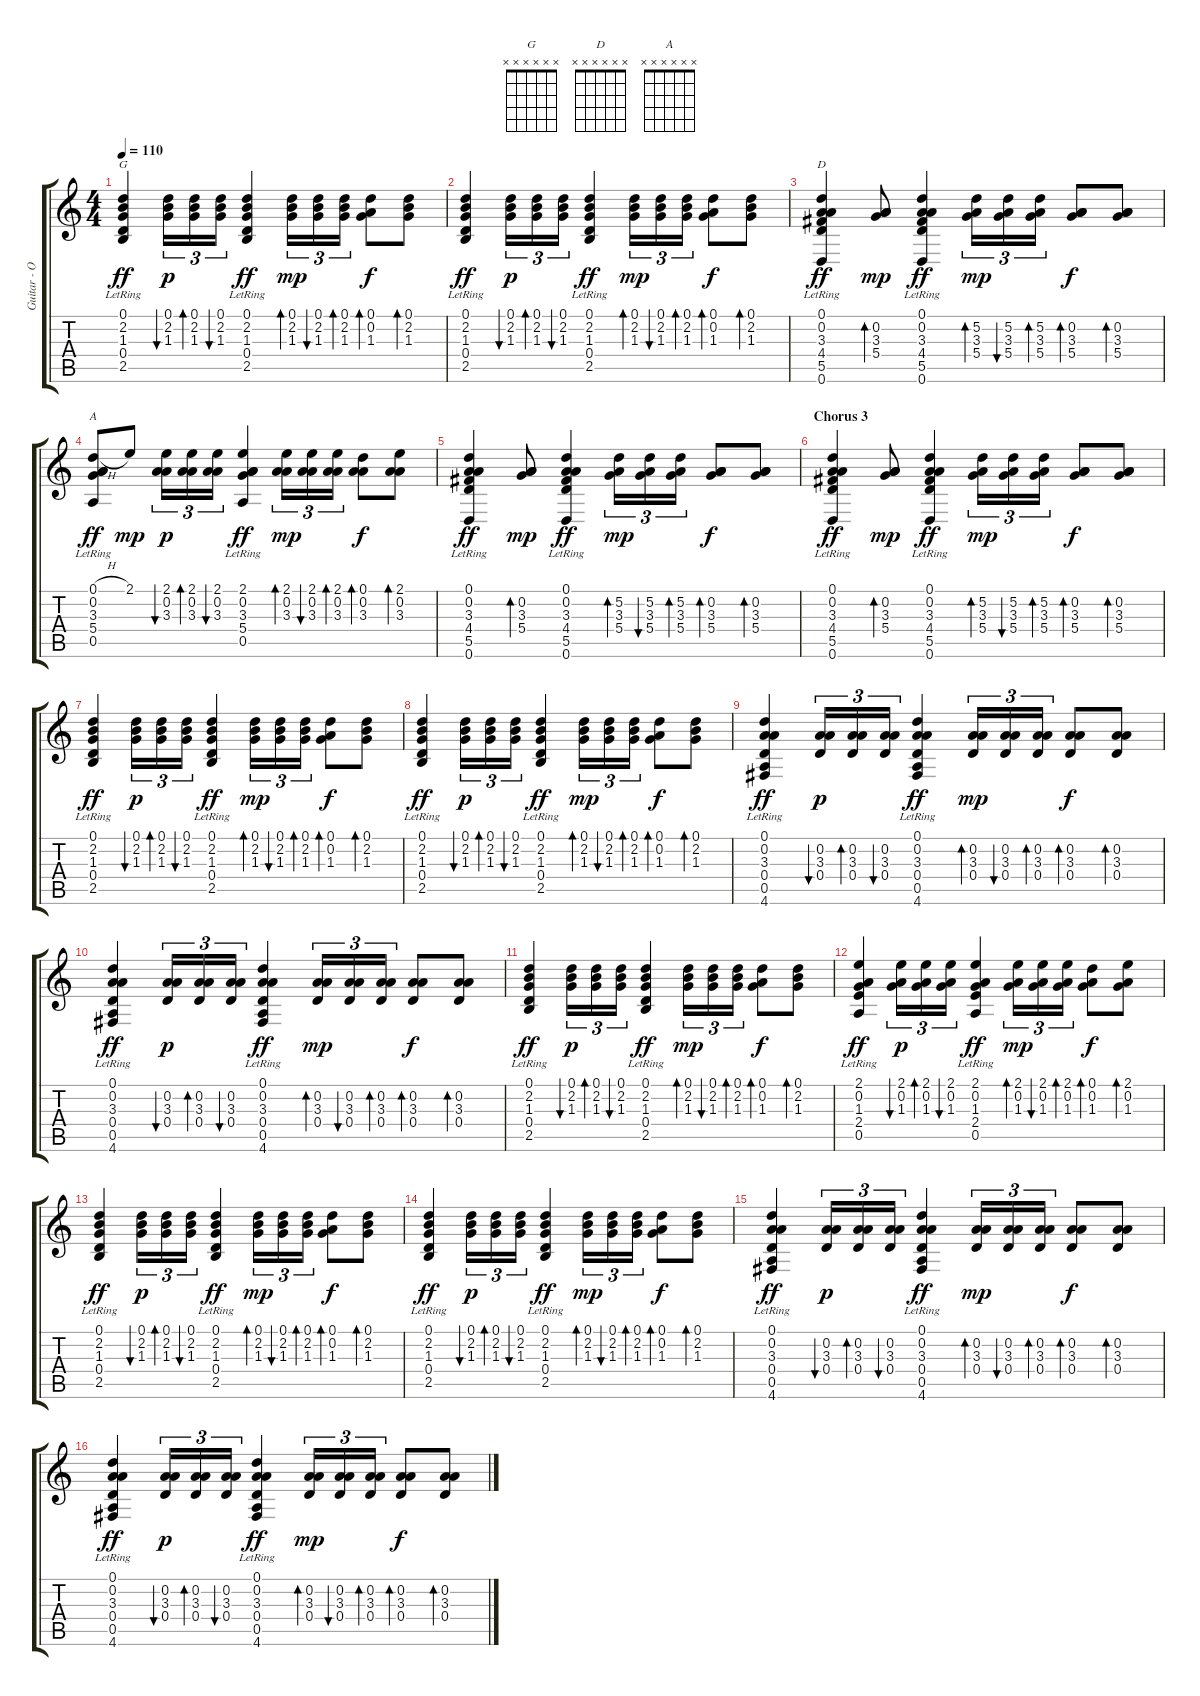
\track ("Guitar - Open D" "Guitar - O") {instrument acousticguitarnylon}
\staff {score tabs}
\tuning (D4 A3 Gb3 D3 A2 D2) {hide}
\chord ("G" x x x x x x) {firstfret 0}
\chord ("D" x x x x x x) {firstfret 0}
\chord ("A" x x x x x x) {firstfret 0}
\ts (4 4)
\tempo 110
\clef g2
\ks c
(0.1{lr} 2.2{lr} 1.3{lr} 0.4{lr} 2.5{lr}).4{ch "G" dy ff} (0.1 2.2 1.3).16{tu (3 2) bu 30 dy p} (0.1 2.2 1.3).16{tu (3 2) bd 30} (0.1 2.2 1.3).16{tu (3 2) bu 30} (0.1{lr} 2.2{lr} 1.3{lr} 0.4{lr} 2.5{lr}).4{dy ff} (0.1 2.2 1.3).16{tu (3 2) bd 30 dy mp} (0.1 2.2 1.3).16{tu (3 2) bu 30} (0.1 2.2 1.3).16{tu (3 2) bd 30} (0.1 0.2 1.3).8{bd 30 dy f} (0.1 2.2 1.3).8{bd 30} |
(0.1{lr} 2.2{lr} 1.3{lr} 0.4{lr} 2.5{lr}).4{dy ff} (0.1 2.2 1.3).16{tu (3 2) bu 30 dy p} (0.1 2.2 1.3).16{tu (3 2) bd 30} (0.1 2.2 1.3).16{tu (3 2) bu 30} (0.1{lr} 2.2{lr} 1.3{lr} 0.4{lr} 2.5{lr}).4{dy ff} (0.1 2.2 1.3).16{tu (3 2) bd 30 dy mp} (0.1 2.2 1.3).16{tu (3 2) bu 30} (0.1 2.2 1.3).16{tu (3 2) bd 30} (0.1 0.2 1.3).8{bd 30 dy f} (0.1 2.2 1.3).8{bd 30} |
(0.1{lr} 0.2{lr} 3.3{lr} 4.4{lr} 5.5{lr} 0.6{lr}).4{ch "D" dy ff} (0.2 3.3 5.4).8{bd 30 dy mp} (0.1{lr} 0.2{lr} 3.3{lr} 4.4{lr} 5.5{lr} 0.6{lr}).4{dy ff} (5.2 3.3 5.4).16{tu (3 2) bd 30 dy mp} (5.2 3.3 5.4).16{tu (3 2) bu 30} (5.2 3.3 5.4).16{tu (3 2) bd 30} (0.2 3.3 5.4).8{bd 30 dy f} (0.2 3.3 5.4).8{bd 30} |
(0.1{h} 0.2{lr} 3.3{lr} 5.4{lr} 0.5{lr}).8{ch "A" dy ff} 2.1.8{dy mp} (2.1 0.2 3.3).16{tu (3 2) bu 30 dy p} (2.1 0.2 3.3).16{tu (3 2) bd 30} (2.1 0.2 3.3).16{tu (3 2) bu 30} (2.1{lr} 0.2{lr} 3.3{lr} 5.4{lr} 0.5{lr}).4{dy ff} (2.1 0.2 3.3).16{tu (3 2) bd 30 dy mp} (2.1 0.2 3.3).16{tu (3 2) bu 30} (2.1 0.2 3.3).16{tu (3 2) bd 30} (0.1 0.2 3.3).8{bd 30 dy f} (2.1 0.2 3.3).8{bd 30} |
(0.1{lr} 0.2{lr} 3.3{lr} 4.4{lr} 5.5{lr} 0.6{lr}).4{dy ff} (0.2 3.3 5.4).8{bd 30 dy mp} (0.1{lr} 0.2{lr} 3.3{lr} 4.4{lr} 5.5{lr} 0.6{lr}).4{dy ff} (5.2 3.3 5.4).16{tu (3 2) bd 30 dy mp} (5.2 3.3 5.4).16{tu (3 2) bu 30} (5.2 3.3 5.4).16{tu (3 2) bd 30} (0.2 3.3 5.4).8{bd 30 dy f} (0.2 3.3 5.4).8{bd 30} |
\section ("" "Chorus 3")
(0.1{lr} 0.2{lr} 3.3{lr} 4.4{lr} 5.5{lr} 0.6{lr}).4{dy ff} (0.2 3.3 5.4).8{bd 30 dy mp} (0.1{lr} 0.2{lr} 3.3{lr} 4.4{lr} 5.5{lr} 0.6{lr}).4{dy ff} (5.2 3.3 5.4).16{tu (3 2) bd 30 dy mp} (5.2 3.3 5.4).16{tu (3 2) bu 30} (5.2 3.3 5.4).16{tu (3 2) bd 30} (0.2 3.3 5.4).8{bd 30 dy f} (0.2 3.3 5.4).8{bd 30} |
(0.1{lr} 2.2{lr} 1.3{lr} 0.4{lr} 2.5{lr}).4{dy ff} (0.1 2.2 1.3).16{tu (3 2) bu 30 dy p} (0.1 2.2 1.3).16{tu (3 2) bd 30} (0.1 2.2 1.3).16{tu (3 2) bu 30} (0.1{lr} 2.2{lr} 1.3{lr} 0.4{lr} 2.5{lr}).4{dy ff} (0.1 2.2 1.3).16{tu (3 2) bd 30 dy mp} (0.1 2.2 1.3).16{tu (3 2) bu 30} (0.1 2.2 1.3).16{tu (3 2) bd 30} (0.1 0.2 1.3).8{bd 30 dy f} (0.1 2.2 1.3).8{bd 30} |
(0.1{lr} 2.2{lr} 1.3{lr} 0.4{lr} 2.5{lr}).4{dy ff} (0.1 2.2 1.3).16{tu (3 2) bu 30 dy p} (0.1 2.2 1.3).16{tu (3 2) bd 30} (0.1 2.2 1.3).16{tu (3 2) bu 30} (0.1{lr} 2.2{lr} 1.3{lr} 0.4{lr} 2.5{lr}).4{dy ff} (0.1 2.2 1.3).16{tu (3 2) bd 30 dy mp} (0.1 2.2 1.3).16{tu (3 2) bu 30} (0.1 2.2 1.3).16{tu (3 2) bd 30} (0.1 0.2 1.3).8{bd 30 dy f} (0.1 2.2 1.3).8{bd 30} |
(0.1{lr} 0.2{lr} 3.3{lr} 0.4{lr} 0.5{lr} 4.6{lr}).4{dy ff} (0.2 3.3 0.4).16{tu (3 2) bu 30 dy p} (0.2 3.3 0.4).16{tu (3 2) bd 30} (0.2 3.3 0.4).16{tu (3 2) bu 30} (0.1{lr} 0.2{lr} 3.3{lr} 0.4{lr} 0.5{lr} 4.6{lr}).4{dy ff} (0.2 3.3 0.4).16{tu (3 2) bd 30 dy mp} (0.2 3.3 0.4).16{tu (3 2) bu 30} (0.2 3.3 0.4).16{tu (3 2) bd 30} (0.2 3.3 0.4).8{bd 30 dy f} (0.2 3.3 0.4).8{bd 30} |
(0.1{lr} 0.2{lr} 3.3{lr} 0.4{lr} 0.5{lr} 4.6{lr}).4{dy ff} (0.2 3.3 0.4).16{tu (3 2) bu 30 dy p} (0.2 3.3 0.4).16{tu (3 2) bd 30} (0.2 3.3 0.4).16{tu (3 2) bu 30} (0.1{lr} 0.2{lr} 3.3{lr} 0.4{lr} 0.5{lr} 4.6{lr}).4{dy ff} (0.2 3.3 0.4).16{tu (3 2) bd 30 dy mp} (0.2 3.3 0.4).16{tu (3 2) bu 30} (0.2 3.3 0.4).16{tu (3 2) bd 30} (0.2 3.3 0.4).8{bd 30 dy f} (0.2 3.3 0.4).8{bd 30} |
(0.1{lr} 2.2{lr} 1.3{lr} 0.4{lr} 2.5{lr}).4{dy ff} (0.1 2.2 1.3).16{tu (3 2) bu 30 dy p} (0.1 2.2 1.3).16{tu (3 2) bd 30} (0.1 2.2 1.3).16{tu (3 2) bu 30} (0.1{lr} 2.2{lr} 1.3{lr} 0.4{lr} 2.5{lr}).4{dy ff} (0.1 2.2 1.3).16{tu (3 2) bd 30 dy mp} (0.1 2.2 1.3).16{tu (3 2) bu 30} (0.1 2.2 1.3).16{tu (3 2) bd 30} (0.1 0.2 1.3).8{bd 30 dy f} (0.1 2.2 1.3).8{bd 30} |
(2.1 0.2{lr} 1.3{lr} 2.4{lr} 0.5{lr}).4{dy ff} (2.1 0.2 1.3).16{tu (3 2) bu 30 dy p} (2.1 0.2 1.3).16{tu (3 2) bd 30} (2.1 0.2 1.3).16{tu (3 2) bu 30} (2.1{lr} 0.2{lr} 1.3{lr} 2.4{lr} 0.5{lr}).4{dy ff} (2.1 0.2 1.3).16{tu (3 2) bd 30 dy mp} (2.1 0.2 1.3).16{tu (3 2) bu 30} (2.1 0.2 1.3).16{tu (3 2) bd 30} (0.1 0.2 1.3).8{bd 30 dy f} (2.1 0.2 1.3).8{bd 30} |
(0.1{lr} 2.2{lr} 1.3{lr} 0.4{lr} 2.5{lr}).4{dy ff} (0.1 2.2 1.3).16{tu (3 2) bu 30 dy p} (0.1 2.2 1.3).16{tu (3 2) bd 30} (0.1 2.2 1.3).16{tu (3 2) bu 30} (0.1{lr} 2.2{lr} 1.3{lr} 0.4{lr} 2.5{lr}).4{dy ff} (0.1 2.2 1.3).16{tu (3 2) bd 30 dy mp} (0.1 2.2 1.3).16{tu (3 2) bu 30} (0.1 2.2 1.3).16{tu (3 2) bd 30} (0.1 0.2 1.3).8{bd 30 dy f} (0.1 2.2 1.3).8{bd 30} |
(0.1{lr} 2.2{lr} 1.3{lr} 0.4{lr} 2.5{lr}).4{dy ff} (0.1 2.2 1.3).16{tu (3 2) bu 30 dy p} (0.1 2.2 1.3).16{tu (3 2) bd 30} (0.1 2.2 1.3).16{tu (3 2) bu 30} (0.1{lr} 2.2{lr} 1.3{lr} 0.4{lr} 2.5{lr}).4{dy ff} (0.1 2.2 1.3).16{tu (3 2) bd 30 dy mp} (0.1 2.2 1.3).16{tu (3 2) bu 30} (0.1 2.2 1.3).16{tu (3 2) bd 30} (0.1 0.2 1.3).8{bd 30 dy f} (0.1 2.2 1.3).8{bd 30} |
(0.1{lr} 0.2{lr} 3.3{lr} 0.4{lr} 0.5{lr} 4.6{lr}).4{dy ff} (0.2 3.3 0.4).16{tu (3 2) bu 30 dy p} (0.2 3.3 0.4).16{tu (3 2) bd 30} (0.2 3.3 0.4).16{tu (3 2) bu 30} (0.1{lr} 0.2{lr} 3.3{lr} 0.4{lr} 0.5{lr} 4.6{lr}).4{dy ff} (0.2 3.3 0.4).16{tu (3 2) bd 30 dy mp} (0.2 3.3 0.4).16{tu (3 2) bu 30} (0.2 3.3 0.4).16{tu (3 2) bd 30} (0.2 3.3 0.4).8{bd 30 dy f} (0.2 3.3 0.4).8{bd 30} |
(0.1{lr} 0.2{lr} 3.3{lr} 0.4{lr} 0.5{lr} 4.6{lr}).4{dy ff} (0.2 3.3 0.4).16{tu (3 2) bu 30 dy p} (0.2 3.3 0.4).16{tu (3 2) bd 30} (0.2 3.3 0.4).16{tu (3 2) bu 30} (0.1{lr} 0.2{lr} 3.3{lr} 0.4{lr} 0.5{lr} 4.6{lr}).4{dy ff} (0.2 3.3 0.4).16{tu (3 2) bd 30 dy mp} (0.2 3.3 0.4).16{tu (3 2) bu 30} (0.2 3.3 0.4).16{tu (3 2) bd 30} (0.2 3.3 0.4).8{bd 30 dy f} (0.2 3.3 0.4).8{bd 30}
